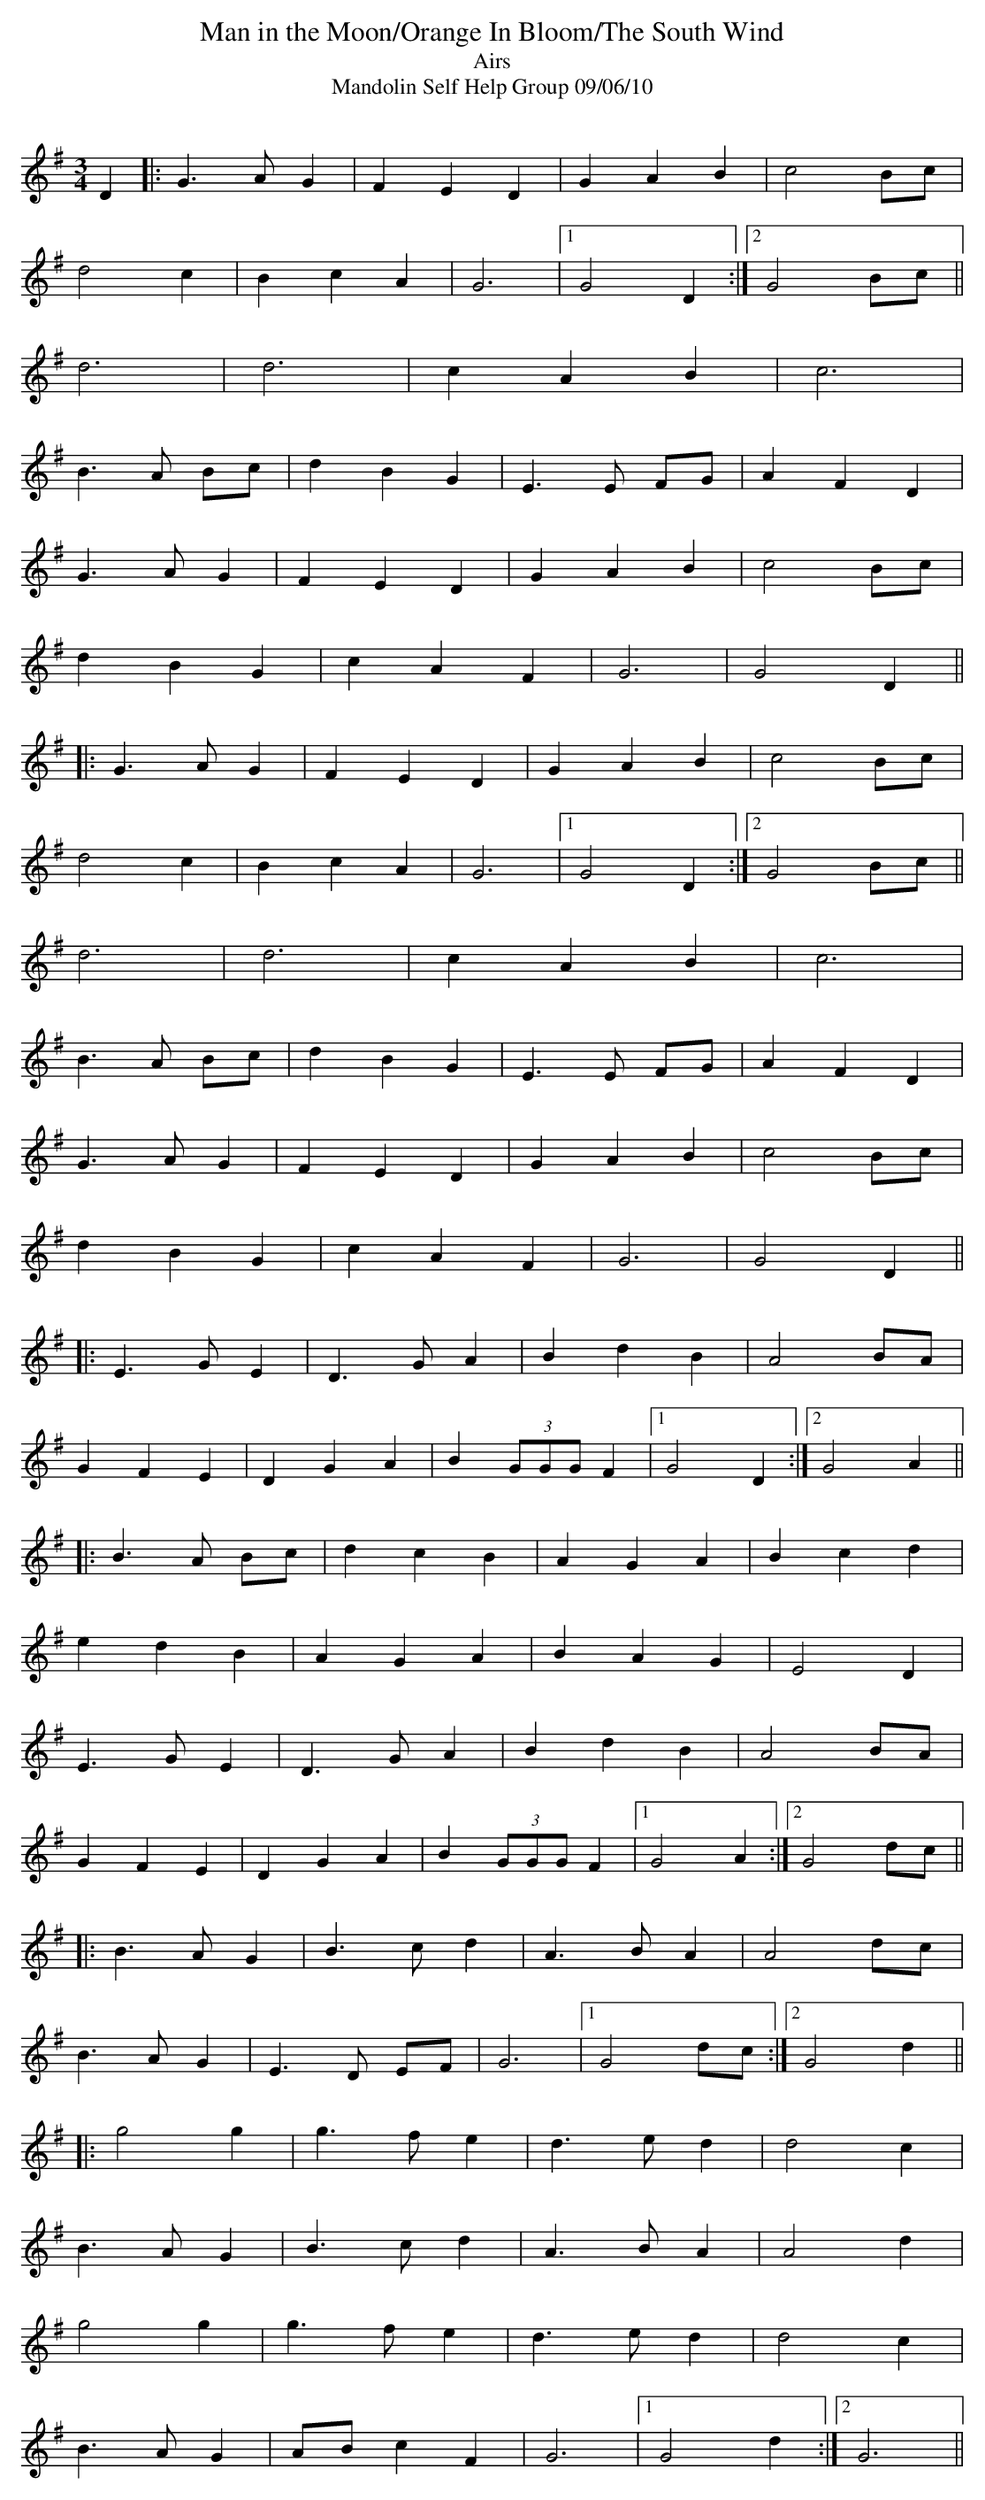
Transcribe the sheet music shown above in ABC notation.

X:1
T:Man in the Moon/Orange In Bloom/The South Wind
T:Airs
T:Mandolin Self Help Group 09/06/10
Q:160
M:3/4
L:1/8
K:G
D2 |: G3 A G2 | F2 E2 D2 | G2 A2 B2 | c4 Bc |
d4 c2 | B2 c2 A2 | G6 |1 G4 D2 :|2 G4 Bc ||
d6 | d6 | c2 A2 B2 | c6 |
B3 A Bc | d2 B2 G2 | E3 E FG | A2 F2 D2 |
G3 A G2 | F2 E2 D2 | G2 A2 B2 | c4 Bc |
d2 B2 G2 | c2 A2 F2 | G6 | G4 D2 ||
|: G3 A G2 | F2 E2 D2 | G2 A2 B2 | c4 Bc |
d4 c2 | B2 c2 A2 | G6 |1 G4 D2 :|2 G4 Bc ||
d6 | d6 | c2 A2 B2 | c6 |
B3 A Bc | d2 B2 G2 | E3 E FG | A2 F2 D2 |
G3 A G2 | F2 E2 D2 | G2 A2 B2 | c4 Bc |
d2 B2 G2 | c2 A2 F2 | G6 | G4 D2 ||
|: E3 G E2 | D3 G A2 | B2 d2 B2 | A4 BA |
G2 F2 E2 | D2 G2 A2 | B2 (3GGG F2 |1 G4 D2 :|2 G4 A2 ||
|: B3 A Bc | d2 c2 B2 | A2 G2 A2 | B2 c2 d2 |
e2 d2 B2 | A2 G2 A2 | B2 A2 G2 | E4 D2 |
E3 G E2 | D3 G A2 | B2 d2 B2 | A4 BA |
G2 F2 E2 | D2 G2 A2 | B2 (3GGG F2 |1 G4 A2 :|2 G4 dc ||
|: B3 A G2 | B3 c d2 | A3 B A2 | A4 dc |
B3 A G2 |E3 D EF |G6 |1 G4  dc :|2 G4  d2 ||
|: g4 g2 | g3 f e2 | d3 e d2 | d4 c2 |
B3 A G2 | B3 c d2 | A3 B A2 | A4 d2 |
g4 g2  | g3 f e2 | d3 e d2 | d4 c2 |
B3 A G2 | AB c2 F2 | G6 |1 G4 d2 :|2 G6 ||
